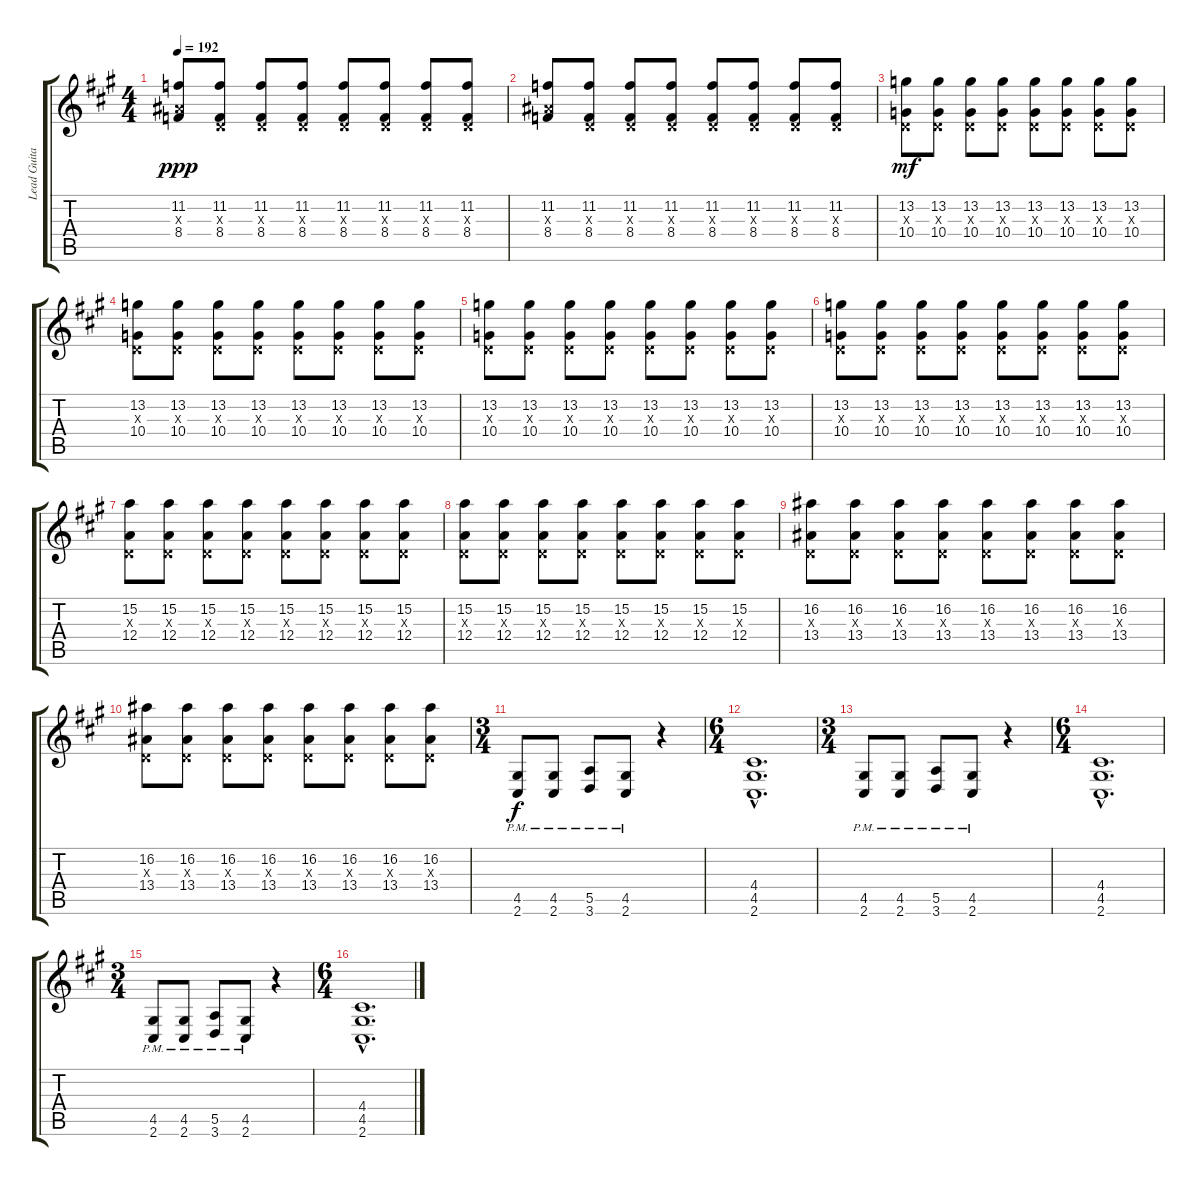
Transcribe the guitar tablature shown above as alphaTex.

\track ("Lead Guitar" "Lead Guita") {instrument distortionguitar}
\staff {score tabs}
\tuning (B3 Gb3 D3 A2 E2 B1) {hide}
\ts (4 4)
\tempo 192
\clef g2
\ks f#minor
(11.2 8.3{x} 8.4).8{dy ppp} (11.2 0.3{x} 8.4).8 (11.2 0.3{x} 8.4).8 (11.2 0.3{x} 8.4).8 (11.2 0.3{x} 8.4).8 (11.2 0.3{x} 8.4).8 (11.2 0.3{x} 8.4).8 (11.2 0.3{x} 8.4).8 |
(11.2 8.3{x} 8.4).8 (11.2 0.3{x} 8.4).8 (11.2 0.3{x} 8.4).8 (11.2 0.3{x} 8.4).8 (11.2 0.3{x} 8.4).8 (11.2 0.3{x} 8.4).8 (11.2 0.3{x} 8.4).8 (11.2 0.3{x} 8.4).8 |
(13.2 0.3{x} 10.4).8{dy mf} (13.2 0.3{x} 10.4).8 (13.2 0.3{x} 10.4).8 (13.2 0.3{x} 10.4).8 (13.2 0.3{x} 10.4).8 (13.2 0.3{x} 10.4).8 (13.2 0.3{x} 10.4).8 (13.2 0.3{x} 10.4).8 |
(13.2 0.3{x} 10.4).8 (13.2 0.3{x} 10.4).8 (13.2 0.3{x} 10.4).8 (13.2 0.3{x} 10.4).8 (13.2 0.3{x} 10.4).8 (13.2 0.3{x} 10.4).8 (13.2 0.3{x} 10.4).8 (13.2 0.3{x} 10.4).8 |
(13.2 0.3{x} 10.4).8 (13.2 0.3{x} 10.4).8 (13.2 0.3{x} 10.4).8 (13.2 0.3{x} 10.4).8 (13.2 0.3{x} 10.4).8 (13.2 0.3{x} 10.4).8 (13.2 0.3{x} 10.4).8 (13.2 0.3{x} 10.4).8 |
(13.2 0.3{x} 10.4).8 (13.2 0.3{x} 10.4).8 (13.2 0.3{x} 10.4).8 (13.2 0.3{x} 10.4).8 (13.2 0.3{x} 10.4).8 (13.2 0.3{x} 10.4).8 (13.2 0.3{x} 10.4).8 (13.2 0.3{x} 10.4).8 |
(15.2 0.3{x} 12.4).8 (15.2 0.3{x} 12.4).8 (15.2 0.3{x} 12.4).8 (15.2 0.3{x} 12.4).8 (15.2 0.3{x} 12.4).8 (15.2 0.3{x} 12.4).8 (15.2 0.3{x} 12.4).8 (15.2 0.3{x} 12.4).8 |
(15.2 0.3{x} 12.4).8 (15.2 0.3{x} 12.4).8 (15.2 0.3{x} 12.4).8 (15.2 0.3{x} 12.4).8 (15.2 0.3{x} 12.4).8 (15.2 0.3{x} 12.4).8 (15.2 0.3{x} 12.4).8 (15.2 0.3{x} 12.4).8 |
(16.2 0.3{x} 13.4).8 (16.2 0.3{x} 13.4).8 (16.2 0.3{x} 13.4).8 (16.2 0.3{x} 13.4).8 (16.2 0.3{x} 13.4).8 (16.2 0.3{x} 13.4).8 (16.2 0.3{x} 13.4).8 (16.2 0.3{x} 13.4).8 |
(16.2 0.3{x} 13.4).8 (16.2 0.3{x} 13.4).8 (16.2 0.3{x} 13.4).8 (16.2 0.3{x} 13.4).8 (16.2 0.3{x} 13.4).8 (16.2 0.3{x} 13.4).8 (16.2 0.3{x} 13.4).8 (16.2 0.3{x} 13.4).8 |
\ts (3 4)
(4.5{pm} 2.6{pm}).8{dy f volume 14} (4.5{pm} 2.6{pm}).8 (5.5{pm} 3.6{pm}).8 (4.5{pm} 2.6{pm}).8 r.4 |
\ts (6 4)
(4.4{hac} 4.5{hac} 2.6{hac}).1{d} |
\ts (3 4)
(4.5{pm} 2.6{pm}).8 (4.5{pm} 2.6{pm}).8 (5.5{pm} 3.6{pm}).8 (4.5{pm} 2.6{pm}).8 r.4 |
\ts (6 4)
(4.4{hac} 4.5{hac} 2.6{hac}).1{d} |
\ts (3 4)
(4.5{pm} 2.6{pm}).8 (4.5{pm} 2.6{pm}).8 (5.5{pm} 3.6{pm}).8 (4.5{pm} 2.6{pm}).8 r.4 |
\ts (6 4)
(4.4{hac} 4.5{hac} 2.6{hac}).1{d}
